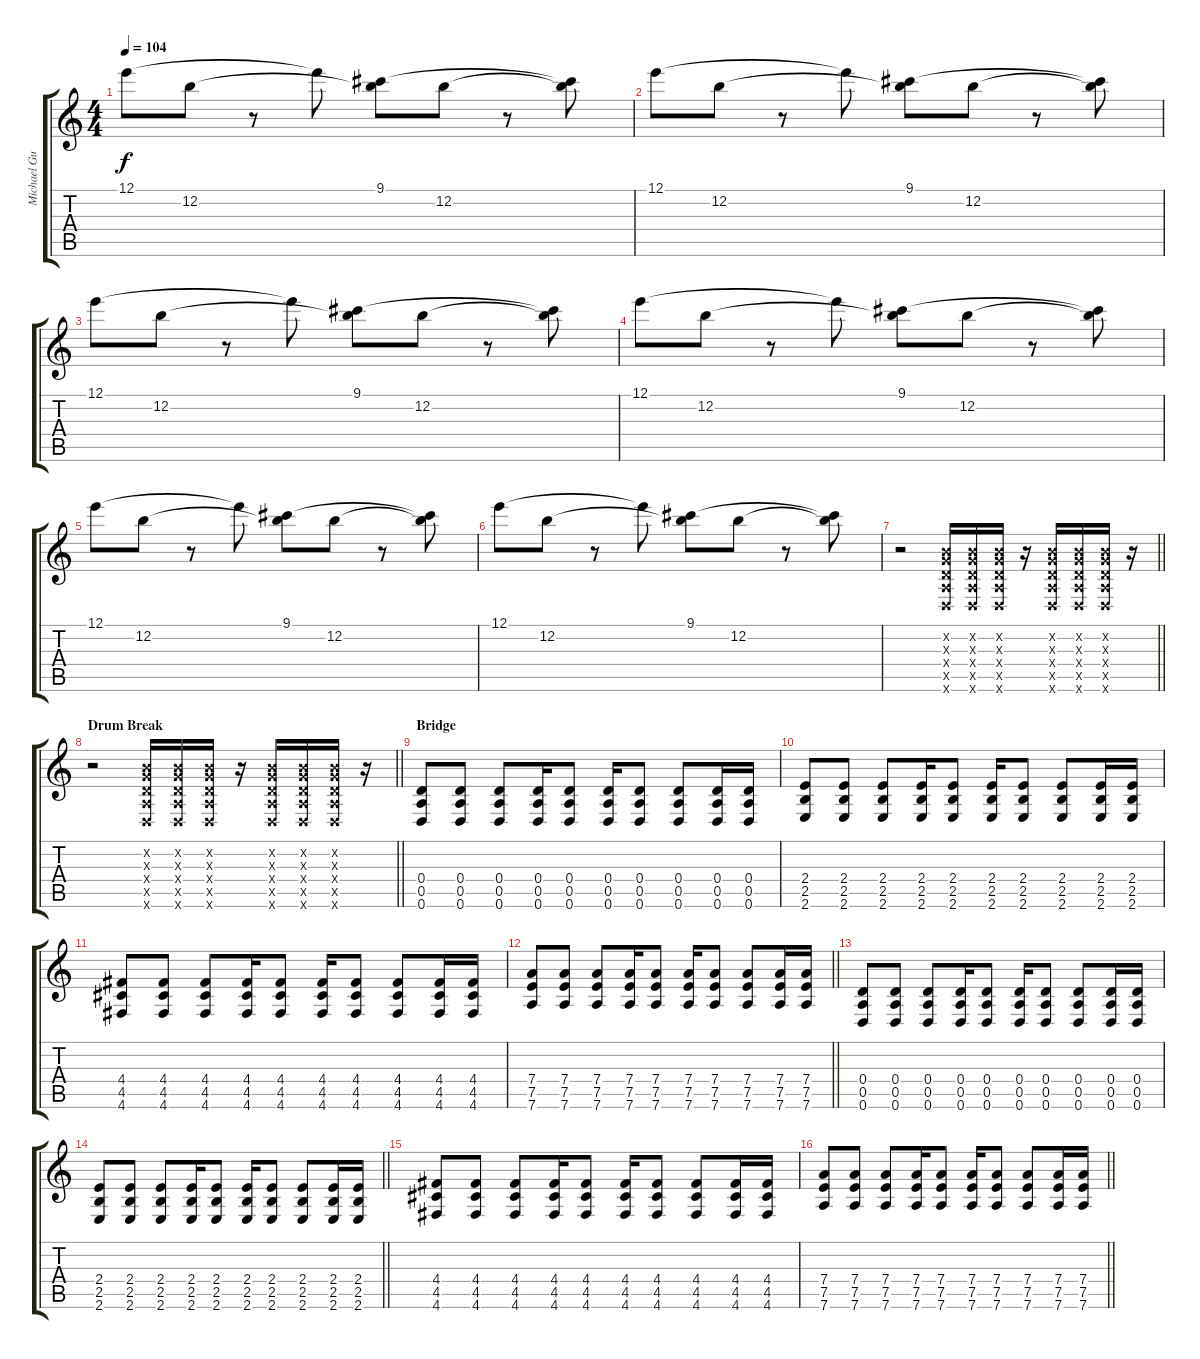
\track ("Michael Guy Chislett (Lead Guitar)" "Michael Gu") {instrument overdrivenguitar}
\staff {score tabs}
\tuning (E4 B3 G3 D3 A2 D2) {hide}
\ts (4 4)
\tempo 104
\clef g2
\ks c
12.1.8{dy f} 12.2.8 r.8 12.1{t}.8 (9.1 12.2{t}).8 12.2.8 r.8 (9.1{t} 12.2{t}).8 |
12.1.8 12.2.8 r.8 12.1{t}.8 (9.1 12.2{t}).8 12.2.8 r.8 (9.1{t} 12.2{t}).8 |
12.1.8 12.2.8 r.8 12.1{t}.8 (9.1 12.2{t}).8 12.2.8 r.8 (9.1{t} 12.2{t}).8 |
12.1.8 12.2.8 r.8 12.1{t}.8 (9.1 12.2{t}).8 12.2.8 r.8 (9.1{t} 12.2{t}).8 |
12.1.8 12.2.8 r.8 12.1{t}.8 (9.1 12.2{t}).8 12.2.8 r.8 (9.1{t} 12.2{t}).8 |
12.1.8 12.2.8 r.8 12.1{t}.8 (9.1 12.2{t}).8 12.2.8 r.8 (9.1{t} 12.2{t}).8 |
\barLineRight lightlight
r.2 (0.2{x} 0.3{x} 0.4{x} 0.5{x} 0.6{x}).16 (0.2{x} 0.3{x} 0.4{x} 0.5{x} 0.6{x}).16 (0.2{x} 0.3{x} 0.4{x} 0.5{x} 0.6{x}).16 r.16 (0.2{x} 0.3{x} 0.4{x} 0.5{x} 0.6{x}).16 (0.2{x} 0.3{x} 0.4{x} 0.5{x} 0.6{x}).16 (0.2{x} 0.3{x} 0.4{x} 0.5{x} 0.6{x}).16 r.16 |
\section ("" "Drum Break")
\barLineRight lightlight
r.2 (0.2{x} 0.3{x} 0.4{x} 0.5{x} 0.6{x}).16 (0.2{x} 0.3{x} 0.4{x} 0.5{x} 0.6{x}).16 (0.2{x} 0.3{x} 0.4{x} 0.5{x} 0.6{x}).16 r.16 (0.2{x} 0.3{x} 0.4{x} 0.5{x} 0.6{x}).16 (0.2{x} 0.3{x} 0.4{x} 0.5{x} 0.6{x}).16 (0.2{x} 0.3{x} 0.4{x} 0.5{x} 0.6{x}).16 r.16 |
\section ("" "Bridge")
(0.4 0.5 0.6).8{volume 11} (0.4 0.5 0.6).8 (0.4 0.5 0.6).8 (0.4 0.5 0.6).16 (0.4 0.5 0.6).8 (0.4 0.5 0.6).16 (0.4 0.5 0.6).8 (0.4 0.5 0.6).8 (0.4 0.5 0.6).16 (0.4 0.5 0.6).16 |
(2.4 2.5 2.6).8 (2.4 2.5 2.6).8 (2.4 2.5 2.6).8 (2.4 2.5 2.6).16 (2.4 2.5 2.6).8 (2.4 2.5 2.6).16 (2.4 2.5 2.6).8 (2.4 2.5 2.6).8 (2.4 2.5 2.6).16 (2.4 2.5 2.6).16 |
(4.4 4.5 4.6).8 (4.4 4.5 4.6).8 (4.4 4.5 4.6).8 (4.4 4.5 4.6).16 (4.4 4.5 4.6).8 (4.4 4.5 4.6).16 (4.4 4.5 4.6).8 (4.4 4.5 4.6).8 (4.4 4.5 4.6).16 (4.4 4.5 4.6).16 |
\barLineRight lightlight
(7.4 7.5 7.6).8 (7.4 7.5 7.6).8 (7.4 7.5 7.6).8 (7.4 7.5 7.6).16 (7.4 7.5 7.6).8 (7.4 7.5 7.6).16 (7.4 7.5 7.6).8 (7.4 7.5 7.6).8 (7.4 7.5 7.6).16 (7.4 7.5 7.6).16 |
(0.4 0.5 0.6).8 (0.4 0.5 0.6).8 (0.4 0.5 0.6).8 (0.4 0.5 0.6).16 (0.4 0.5 0.6).8 (0.4 0.5 0.6).16 (0.4 0.5 0.6).8 (0.4 0.5 0.6).8 (0.4 0.5 0.6).16 (0.4 0.5 0.6).16 |
\barLineRight lightlight
(2.4 2.5 2.6).8 (2.4 2.5 2.6).8 (2.4 2.5 2.6).8 (2.4 2.5 2.6).16 (2.4 2.5 2.6).8 (2.4 2.5 2.6).16 (2.4 2.5 2.6).8 (2.4 2.5 2.6).8 (2.4 2.5 2.6).16 (2.4 2.5 2.6).16 |
(4.4 4.5 4.6).8 (4.4 4.5 4.6).8 (4.4 4.5 4.6).8 (4.4 4.5 4.6).16 (4.4 4.5 4.6).8 (4.4 4.5 4.6).16 (4.4 4.5 4.6).8 (4.4 4.5 4.6).8 (4.4 4.5 4.6).16 (4.4 4.5 4.6).16 |
\barLineRight lightlight
(7.4 7.5 7.6).8 (7.4 7.5 7.6).8 (7.4 7.5 7.6).8 (7.4 7.5 7.6).16 (7.4 7.5 7.6).8 (7.4 7.5 7.6).16 (7.4 7.5 7.6).8 (7.4 7.5 7.6).8 (7.4 7.5 7.6).16 (7.4 7.5 7.6).16
